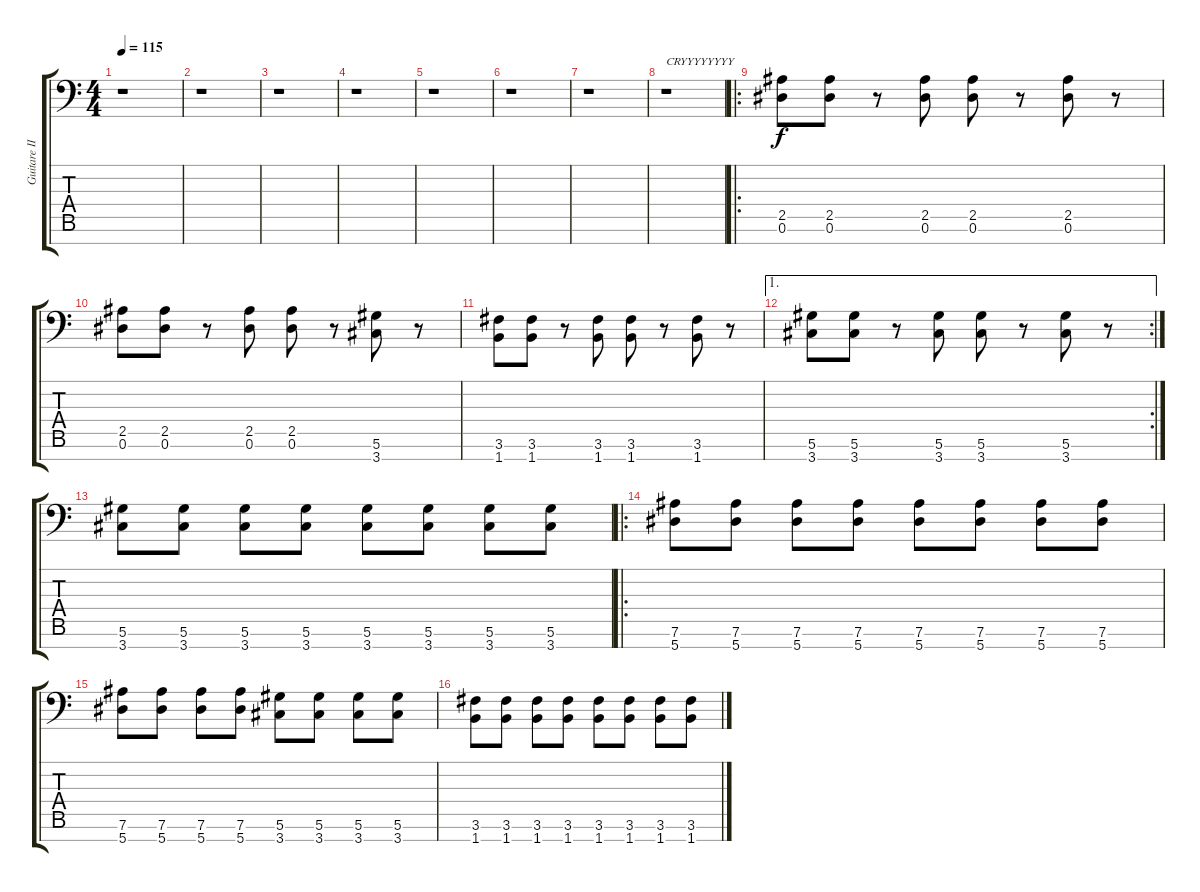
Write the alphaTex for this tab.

\track ("Guitare II" "Guitare II") {instrument distortionguitar}
\staff {score tabs}
\tuning (Eb4 Bb3 Gb3 Db3 Ab2 Eb2 Bb1) {hide}
\ts (4 4)
\tempo 115
\clef f4
\ks c
r.1{dy f} |
r.1 |
r.1 |
r.1 |
r.1 |
r.1 |
r.1 |
r.1{txt "CRYYYYYYYY"} |
\ro
(2.5 0.6).8 (2.5 0.6).8 r.8 (2.5 0.6).8 (2.5 0.6).8 r.8 (2.5 0.6).8 r.8 |
(2.5 0.6).8 (2.5 0.6).8 r.8 (2.5 0.6).8 (2.5 0.6).8 r.8 (5.6 3.7).8 r.8 |
(3.6 1.7).8 (3.6 1.7).8 r.8 (3.6 1.7).8 (3.6 1.7).8 r.8 (3.6 1.7).8 r.8 |
\ae 1
\rc 2
(5.6 3.7).8 (5.6 3.7).8 r.8 (5.6 3.7).8 (5.6 3.7).8 r.8 (5.6 3.7).8 r.8 |
(5.6 3.7).8 (5.6 3.7).8 (5.6 3.7).8 (5.6 3.7).8 (5.6 3.7).8 (5.6 3.7).8 (5.6 3.7).8 (5.6 3.7).8 |
\ro
(7.6 5.7).8 (7.6 5.7).8 (7.6 5.7).8 (7.6 5.7).8 (7.6 5.7).8 (7.6 5.7).8 (7.6 5.7).8 (7.6 5.7).8 |
(7.6 5.7).8 (7.6 5.7).8 (7.6 5.7).8 (7.6 5.7).8 (5.6 3.7).8 (5.6 3.7).8 (5.6 3.7).8 (5.6 3.7).8 |
(3.6 1.7).8 (3.6 1.7).8 (3.6 1.7).8 (3.6 1.7).8 (3.6 1.7).8 (3.6 1.7).8 (3.6 1.7).8 (3.6 1.7).8
